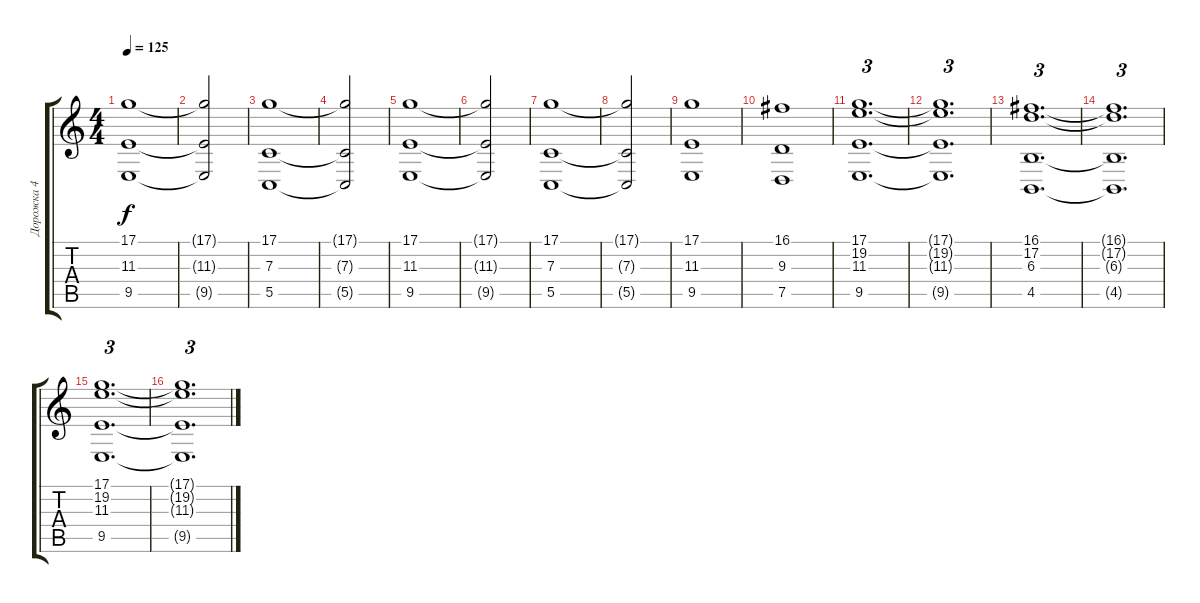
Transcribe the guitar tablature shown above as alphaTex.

\track ("Дорожка 4" "Дорожка 4") {instrument stringensemble1}
\staff {score tabs}
\tuning (D4 A3 F3 C3 G2 C2) {hide}
\ts (4 4)
\tempo 125
\clef g2
\ks c
(17.1 11.3 9.5).1{dy f} |
(17.1{t} 11.3{t} 9.5{t}).2 |
(17.1 7.3 5.5).1 |
(17.1{t} 7.3{t} 5.5{t}).2 |
(17.1 11.3 9.5).1 |
(17.1{t} 11.3{t} 9.5{t}).2 |
(17.1 7.3 5.5).1 |
(17.1{t} 7.3{t} 5.5{t}).2 |
(17.1 11.3 9.5).1 |
(16.1 9.3 7.5).1 |
(17.1 19.2 11.3 9.5).1{d tu (3 2)} |
(17.1{t} 19.2{t} 11.3{t} 9.5{t}).1{d tu (3 2)} |
(16.1 17.2 6.3 4.5).1{d tu (3 2)} |
(16.1{t} 17.2{t} 6.3{t} 4.5{t}).1{d tu (3 2)} |
(17.1 19.2 11.3 9.5).1{d tu (3 2)} |
(17.1{t} 19.2{t} 11.3{t} 9.5{t}).1{d tu (3 2)}
